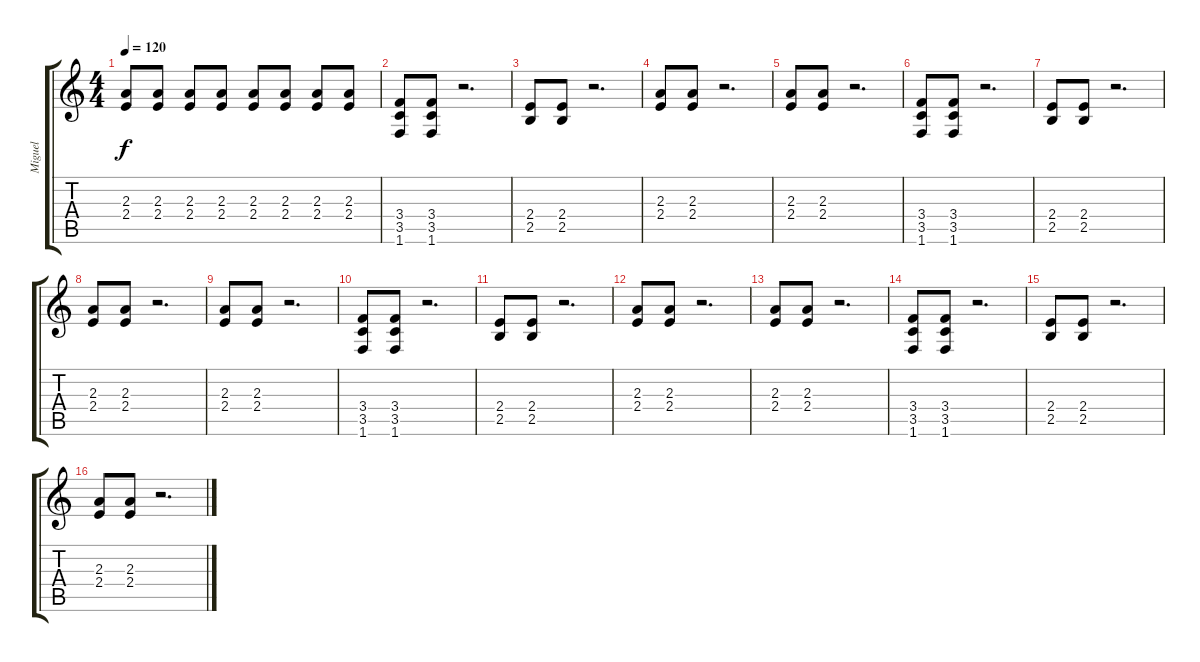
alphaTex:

\track ("Miguel" "Miguel") {instrument distortionguitar}
\staff {score tabs}
\tuning (E4 B3 G3 D3 A2 E2) {hide}
\ts (4 4)
\tempo 120
\clef g2
\ks c
(2.3 2.4).8{dy f} (2.3 2.4).8 (2.3 2.4).8 (2.3 2.4).8 (2.3 2.4).8 (2.3 2.4).8 (2.3 2.4).8 (2.3 2.4).8 |
(3.4 3.5 1.6).8 (3.4 3.5 1.6).8 r.2{d} |
(2.4 2.5).8 (2.4 2.5).8 r.2{d} |
(2.3 2.4).8 (2.3 2.4).8 r.2{d} |
(2.3 2.4).8 (2.3 2.4).8 r.2{d} |
(3.4 3.5 1.6).8 (3.4 3.5 1.6).8 r.2{d} |
(2.4 2.5).8 (2.4 2.5).8 r.2{d} |
(2.3 2.4).8 (2.3 2.4).8 r.2{d} |
(2.3 2.4).8 (2.3 2.4).8 r.2{d} |
(3.4 3.5 1.6).8 (3.4 3.5 1.6).8 r.2{d} |
(2.4 2.5).8 (2.4 2.5).8 r.2{d} |
(2.3 2.4).8 (2.3 2.4).8 r.2{d} |
(2.3 2.4).8 (2.3 2.4).8 r.2{d} |
(3.4 3.5 1.6).8 (3.4 3.5 1.6).8 r.2{d} |
(2.4 2.5).8 (2.4 2.5).8 r.2{d} |
(2.3 2.4).8 (2.3 2.4).8 r.2{d}
